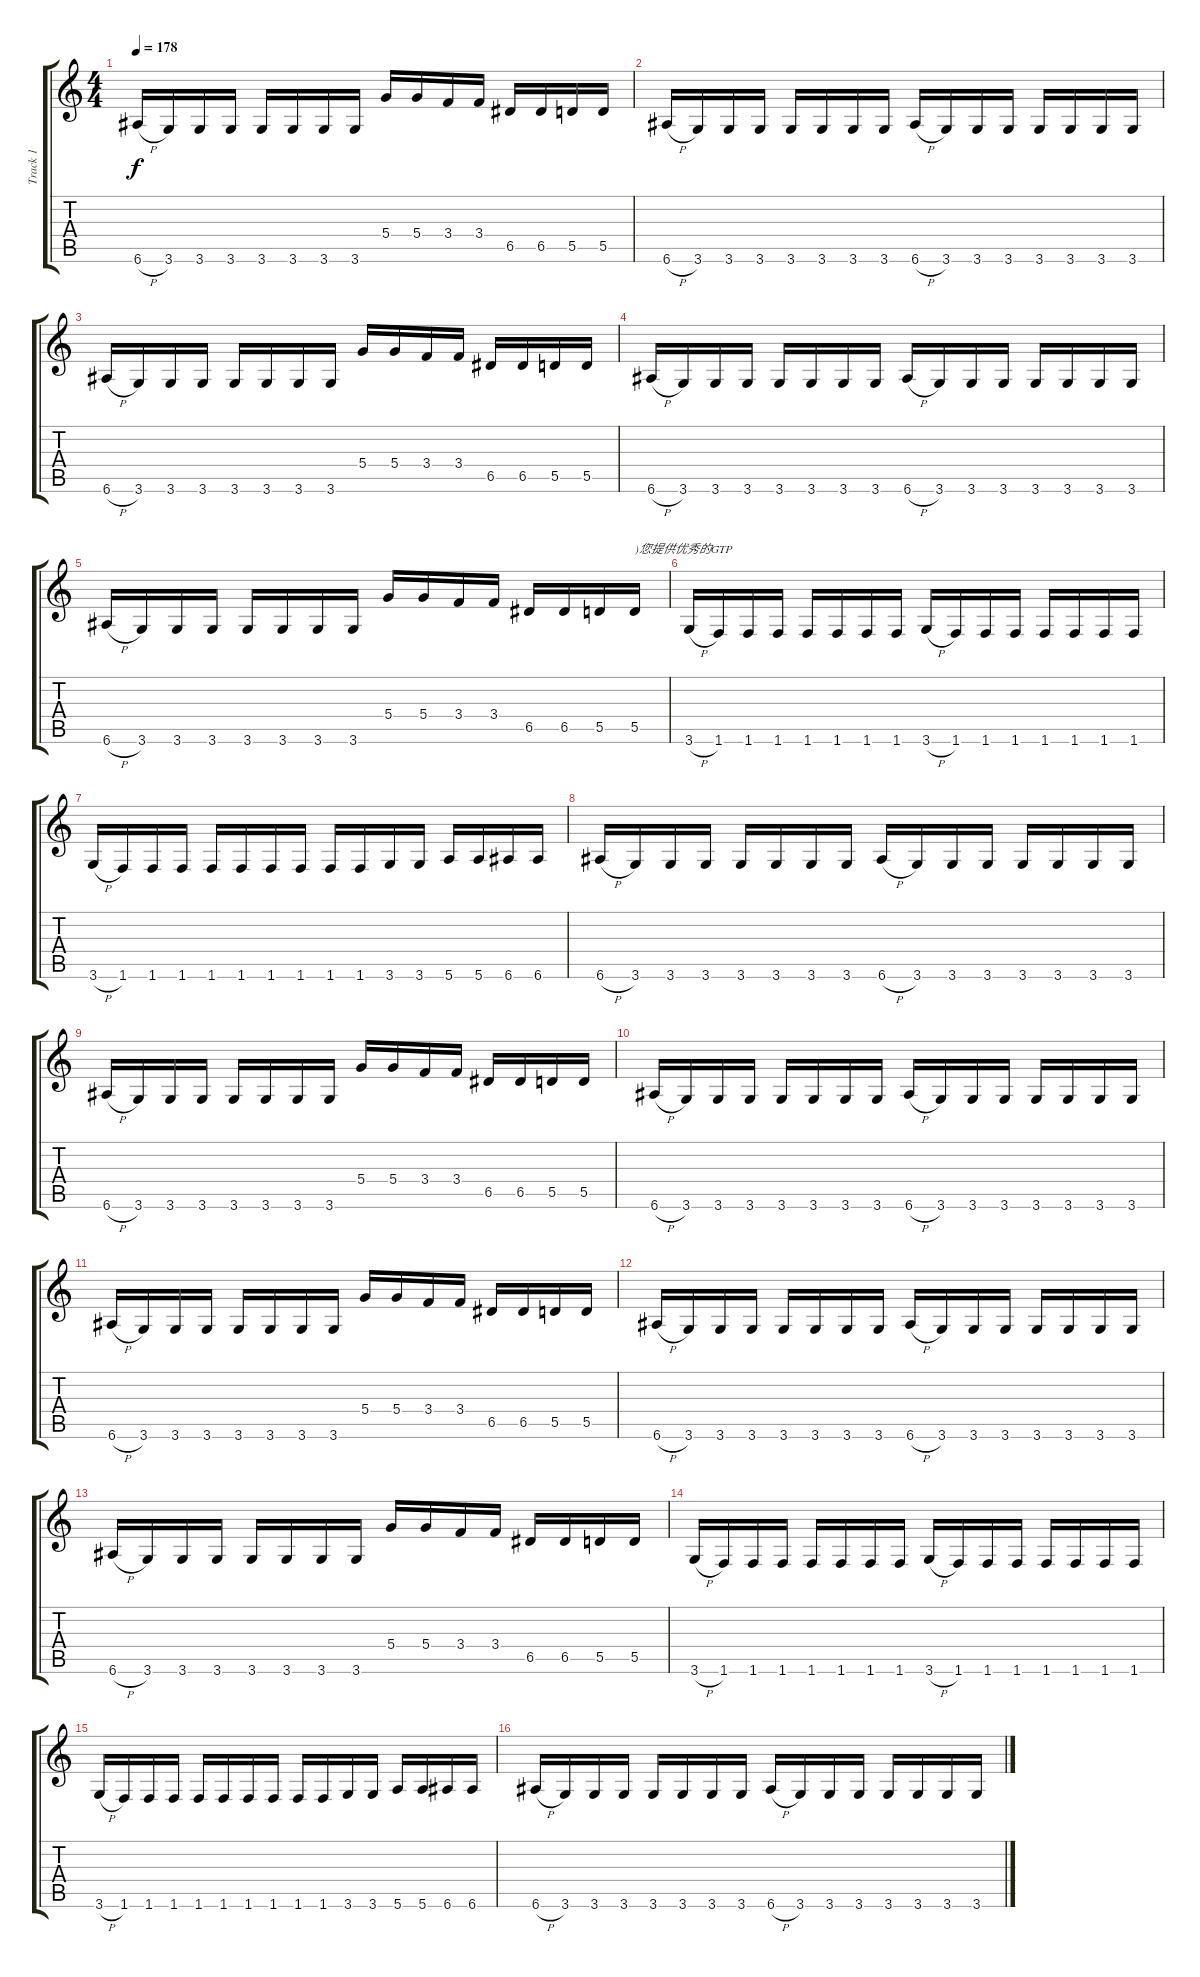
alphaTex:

\track ("Track 1" "Track 1") {instrument distortionguitar}
\staff {score tabs}
\tuning (E4 B3 G3 D3 A2 E2) {hide}
\ts (4 4)
\tempo 178
\clef g2
\ks c
6.6{h}.16{dy f} 3.6.16 3.6.16 3.6.16 3.6.16 3.6.16 3.6.16 3.6.16 5.4.16 5.4.16 3.4.16 3.4.16 6.5.16 6.5.16 5.5.16 5.5.16 |
6.6{h}.16 3.6.16 3.6.16 3.6.16 3.6.16 3.6.16 3.6.16 3.6.16 6.6{h}.16 3.6.16 3.6.16 3.6.16 3.6.16 3.6.16 3.6.16 3.6.16 |
6.6{h}.16 3.6.16 3.6.16 3.6.16 3.6.16 3.6.16 3.6.16 3.6.16 5.4.16 5.4.16 3.4.16 3.4.16 6.5.16 6.5.16 5.5.16 5.5.16 |
6.6{h}.16 3.6.16 3.6.16 3.6.16 3.6.16 3.6.16 3.6.16 3.6.16 6.6{h}.16 3.6.16 3.6.16 3.6.16 3.6.16 3.6.16 3.6.16 3.6.16 |
6.6{h}.16 3.6.16 3.6.16 3.6.16 3.6.16 3.6.16 3.6.16 3.6.16 5.4.16 5.4.16 3.4.16 3.4.16 6.5.16 6.5.16 5.5.16 5.5.16{txt ")您提供优秀的GTP"} |
3.6{h}.16 1.6.16 1.6.16 1.6.16 1.6.16 1.6.16 1.6.16 1.6.16 3.6{h}.16 1.6.16 1.6.16 1.6.16 1.6.16 1.6.16 1.6.16 1.6.16 |
3.6{h}.16 1.6.16 1.6.16 1.6.16 1.6.16 1.6.16 1.6.16 1.6.16 1.6.16 1.6.16 3.6.16 3.6.16 5.6.16 5.6.16 6.6.16 6.6.16 |
6.6{h}.16 3.6.16 3.6.16 3.6.16 3.6.16 3.6.16 3.6.16 3.6.16 6.6{h}.16 3.6.16 3.6.16 3.6.16 3.6.16 3.6.16 3.6.16 3.6.16 |
6.6{h}.16 3.6.16 3.6.16 3.6.16 3.6.16 3.6.16 3.6.16 3.6.16 5.4.16 5.4.16 3.4.16 3.4.16 6.5.16 6.5.16 5.5.16 5.5.16 |
6.6{h}.16 3.6.16 3.6.16 3.6.16 3.6.16 3.6.16 3.6.16 3.6.16 6.6{h}.16 3.6.16 3.6.16 3.6.16 3.6.16 3.6.16 3.6.16 3.6.16 |
6.6{h}.16 3.6.16 3.6.16 3.6.16 3.6.16 3.6.16 3.6.16 3.6.16 5.4.16 5.4.16 3.4.16 3.4.16 6.5.16 6.5.16 5.5.16 5.5.16 |
6.6{h}.16 3.6.16 3.6.16 3.6.16 3.6.16 3.6.16 3.6.16 3.6.16 6.6{h}.16 3.6.16 3.6.16 3.6.16 3.6.16 3.6.16 3.6.16 3.6.16 |
6.6{h}.16 3.6.16 3.6.16 3.6.16 3.6.16 3.6.16 3.6.16 3.6.16 5.4.16 5.4.16 3.4.16 3.4.16 6.5.16 6.5.16 5.5.16 5.5.16 |
3.6{h}.16 1.6.16 1.6.16 1.6.16 1.6.16 1.6.16 1.6.16 1.6.16 3.6{h}.16 1.6.16 1.6.16 1.6.16 1.6.16 1.6.16 1.6.16 1.6.16 |
3.6{h}.16 1.6.16 1.6.16 1.6.16 1.6.16 1.6.16 1.6.16 1.6.16 1.6.16 1.6.16 3.6.16 3.6.16 5.6.16 5.6.16 6.6.16 6.6.16 |
6.6{h}.16 3.6.16 3.6.16 3.6.16 3.6.16 3.6.16 3.6.16 3.6.16 6.6{h}.16 3.6.16 3.6.16 3.6.16 3.6.16 3.6.16 3.6.16 3.6.16
